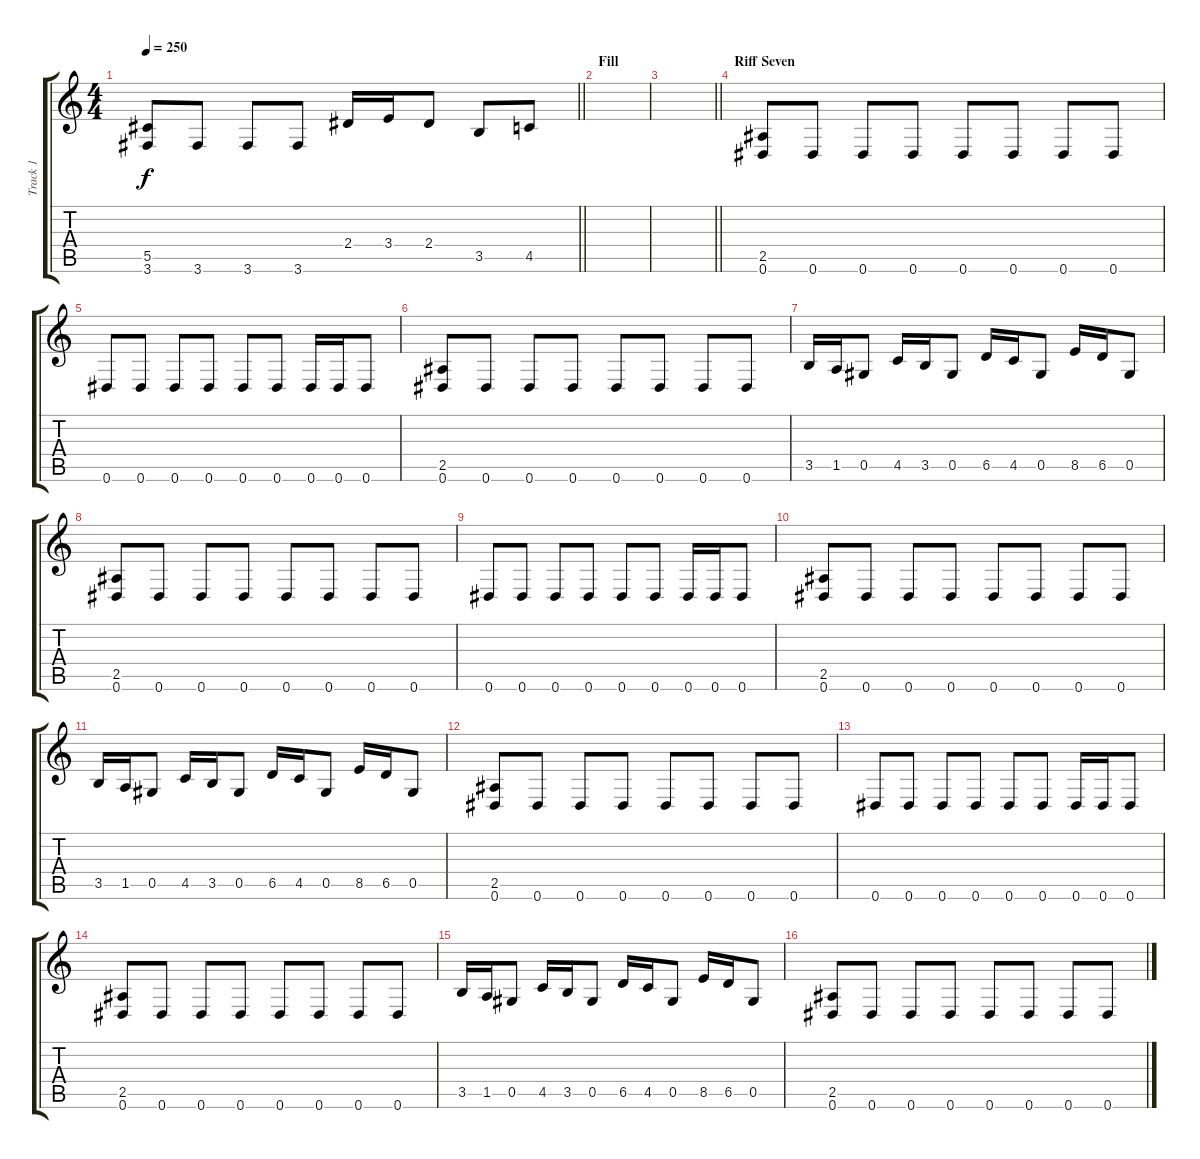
\track ("Track 1" "Track 1") {instrument distortionguitar}
\staff {score tabs}
\tuning (Eb4 Bb3 Gb3 Db3 Ab2 Eb2) {hide}
\ts (4 4)
\tempo 250
\clef g2
\barLineRight lightlight
\ks c
(5.5 3.6).8{dy f} 3.6.8 3.6.8 3.6.8 2.4.16 3.4.16 2.4.8 3.5.8 4.5.8 |
\section ("" "Fill")
|
\barLineRight lightlight
|
\section ("" "Riff Seven")
(2.5 0.6).8 0.6.8 0.6.8 0.6.8 0.6.8 0.6.8 0.6.8 0.6.8 |
0.6.8 0.6.8 0.6.8 0.6.8 0.6.8 0.6.8 0.6.16 0.6.16 0.6.8 |
(2.5 0.6).8 0.6.8 0.6.8 0.6.8 0.6.8 0.6.8 0.6.8 0.6.8 |
3.5.16 1.5.16 0.5.8 4.5.16 3.5.16 0.5.8 6.5.16 4.5.16 0.5.8 8.5.16 6.5.16 0.5.8 |
(2.5 0.6).8 0.6.8 0.6.8 0.6.8 0.6.8 0.6.8 0.6.8 0.6.8 |
0.6.8 0.6.8 0.6.8 0.6.8 0.6.8 0.6.8 0.6.16 0.6.16 0.6.8 |
(2.5 0.6).8 0.6.8 0.6.8 0.6.8 0.6.8 0.6.8 0.6.8 0.6.8 |
3.5.16 1.5.16 0.5.8 4.5.16 3.5.16 0.5.8 6.5.16 4.5.16 0.5.8 8.5.16 6.5.16 0.5.8 |
(2.5 0.6).8 0.6.8 0.6.8 0.6.8 0.6.8 0.6.8 0.6.8 0.6.8 |
0.6.8 0.6.8 0.6.8 0.6.8 0.6.8 0.6.8 0.6.16 0.6.16 0.6.8 |
(2.5 0.6).8 0.6.8 0.6.8 0.6.8 0.6.8 0.6.8 0.6.8 0.6.8 |
3.5.16 1.5.16 0.5.8 4.5.16 3.5.16 0.5.8 6.5.16 4.5.16 0.5.8 8.5.16 6.5.16 0.5.8 |
(2.5 0.6).8 0.6.8 0.6.8 0.6.8 0.6.8 0.6.8 0.6.8 0.6.8
